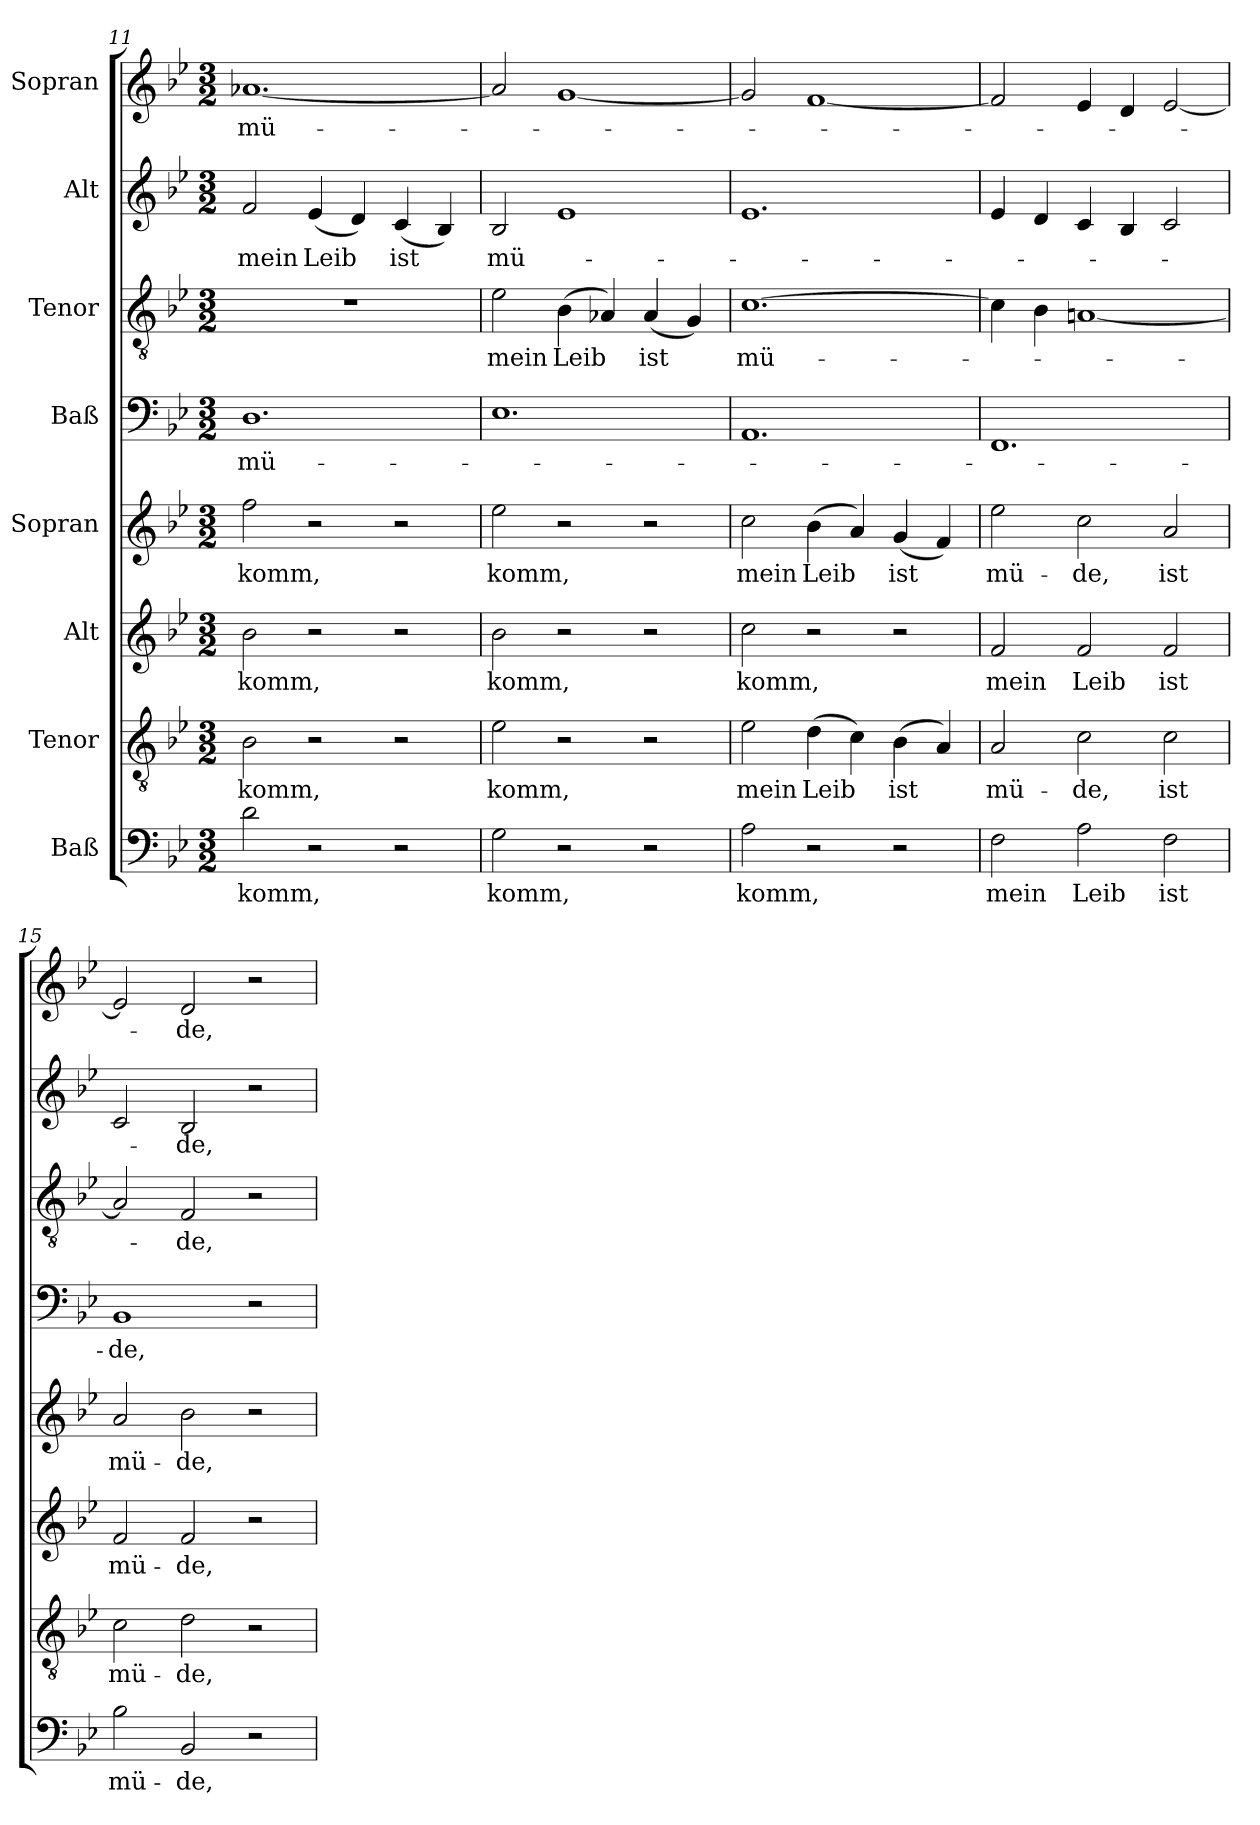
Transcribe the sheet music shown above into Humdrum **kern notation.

**kern	**text	**kern	**text	**kern	**text	**kern	**text	**kern	**text	**kern	**text	**kern	**text	**kern	**text
*part8	*part8	*part7	*part7	*part6	*part6	*part5	*part5	*part4	*part4	*part3	*part3	*part2	*part2	*part1	*part1
*staff8	*staff8	*staff7	*staff7	*staff6	*staff6	*staff5	*staff5	*staff4	*staff4	*staff3	*staff3	*staff2	*staff2	*staff1	*staff1
*I"Baß	*	*I"Tenor	*	*I"Alt	*	*I"Sopran	*	*I"Baß	*	*I"Tenor	*	*I"Alt	*	*I"Sopran	*
*clefF4	*	*clefGv2	*	*clefG2	*	*clefG2	*	*clefF4	*	*clefGv2	*	*clefG2	*	*clefG2	*
*k[b-e-]	*	*k[b-e-]	*	*k[b-e-]	*	*k[b-e-]	*	*k[b-e-]	*	*k[b-e-]	*	*k[b-e-]	*	*k[b-e-]	*
*g:	*	*g:	*	*g:	*	*g:	*	*g:	*	*g:	*	*g:	*	*g:	*
*M3/2	*	*M3/2	*	*M3/2	*	*M3/2	*	*M3/2	*	*M3/2	*	*M3/2	*	*M3/2	*
=11	=11	=11	=11	=11	=11	=11	=11	=11	=11	=11	=11	=11	=11	=11	=11
!	!LO:LY:b	!	!LO:LY:b	!	!LO:LY:b	!	!LO:LY:b	!	!LO:LY:b	!	!	!	!LO:LY:b	!	!LO:LY:b
2d\	komm,	2B-\	komm,	2b-\	komm,	2ff\	komm,	1.D	mü-	1.r	.	2f/	mein	[1.a-X	mü-
!	!	!	!	!	!	!	!	!	!	!	!	!	!LO:LY:b	!	!
2r	.	2r	.	2r	.	2r	.	.	.	.	.	(<4e-/	Leib	.	.
.	.	.	.	.	.	.	.	.	.	.	.	4d/)	.	.	.
!	!	!	!	!	!	!	!	!	!	!	!	!	!LO:LY:b	!	!
2r	.	2r	.	2r	.	2r	.	.	.	.	.	(<4c/	ist	.	.
.	.	.	.	.	.	.	.	.	.	.	.	4B-/)	.	.	.
=12	=12	=12	=12	=12	=12	=12	=12	=12	=12	=12	=12	=12	=12	=12	=12
!	!LO:LY:b	!	!LO:LY:b	!	!LO:LY:b	!	!LO:LY:b	!	!	!	!LO:LY:b	!	!LO:LY:b	!	!
2G\	komm,	2e-\	komm,	2b-\	komm,	2ee-\	komm,	1.E-	.	2e-\	mein	2B-/	mü-	2a-/]	.
!	!	!	!	!	!	!	!	!	!	!	!LO:LY:b	!	!	!	!
2r	.	2r	.	2r	.	2r	.	.	.	(>4B-\	Leib	1e-	.	[1g	.
.	.	.	.	.	.	.	.	.	.	4A-X/)	.	.	.	.	.
!	!	!	!	!	!	!	!	!	!	!	!LO:LY:b	!	!	!	!
2r	.	2r	.	2r	.	2r	.	.	.	(<4A-/	ist	.	.	.	.
.	.	.	.	.	.	.	.	.	.	4G/)	.	.	.	.	.
!!LO:PB:g=z
=13	=13	=13	=13	=13	=13	=13	=13	=13	=13	=13	=13	=13	=13	=13	=13
!	!LO:LY:b	!	!LO:LY:b	!	!LO:LY:b	!	!LO:LY:b	!	!	!	!LO:LY:b	!	!	!	!
2A\	komm,	2e-\	mein	2cc\	komm,	2cc\	mein	1.AA	.	[1.c	mü-	1.e-	.	2g/]	.
!	!	!	!LO:LY:b	!	!	!	!LO:LY:b	!	!	!	!	!	!	!	!
2r	.	(>4d\	Leib	2r	.	(>4b-\	Leib	.	.	.	.	.	.	[1f	.
.	.	4c\)	.	.	.	4a/)	.	.	.	.	.	.	.	.	.
!	!	!	!LO:LY:b	!	!	!	!LO:LY:b	!	!	!	!	!	!	!	!
2r	.	(>4B-\	ist	2r	.	(<4g/	ist	.	.	.	.	.	.	.	.
.	.	4A/)	.	.	.	4f/)	.	.	.	.	.	.	.	.	.
=14	=14	=14	=14	=14	=14	=14	=14	=14	=14	=14	=14	=14	=14	=14	=14
!	!LO:LY:b	!	!LO:LY:b	!	!LO:LY:b	!	!LO:LY:b	!	!	!	!	!	!	!	!
2F\	mein	2A/	mü-	2f/	mein	2ee-\	mü-	1.FF	.	4c\]	.	4e-/	.	2f/]	.
.	.	.	.	.	.	.	.	.	.	4B-\	.	4d/	.	.	.
!	!LO:LY:b	!	!LO:LY:b	!	!LO:LY:b	!	!LO:LY:b	!	!	!	!	!	!	!	!
2A\	Leib	2c\	-de,	2f/	Leib	2cc\	-de,	.	.	[1An	.	4c/	.	4e-/	.
.	.	.	.	.	.	.	.	.	.	.	.	4B-/	.	4d/	.
!	!LO:LY:b	!	!LO:LY:b	!	!LO:LY:b	!	!LO:LY:b	!	!	!	!	!	!	!	!
2F\	ist	2c\	ist	2f/	ist	2a/	ist	.	.	.	.	2c/	.	[2e-/	.
=15	=15	=15	=15	=15	=15	=15	=15	=15	=15	=15	=15	=15	=15	=15	=15
!	!LO:LY:b	!	!LO:LY:b	!	!LO:LY:b	!	!LO:LY:b	!	!LO:LY:b	!	!	!	!	!	!
2B-\	mü-	2c\	mü-	2f/	mü-	2a/	mü-	1BB-	-de,	2A/]	.	2c/	.	2e-/]	.
!	!LO:LY:b	!	!LO:LY:b	!	!LO:LY:b	!	!LO:LY:b	!	!	!	!LO:LY:b	!	!LO:LY:b	!	!LO:LY:b
2BB-/	-de,	2d\	-de,	2f/	-de,	2b-\	-de,	.	.	2F/	-de,	2B-/	-de,	2d/	-de,
2r	.	2r	.	2r	.	2r	.	2r	.	2r	.	2r	.	2r	.
=	=	=	=	=	=	=	=	=	=	=	=	=	=	=	=
*-	*-	*-	*-	*-	*-	*-	*-	*-	*-	*-	*-	*-	*-	*-	*-
